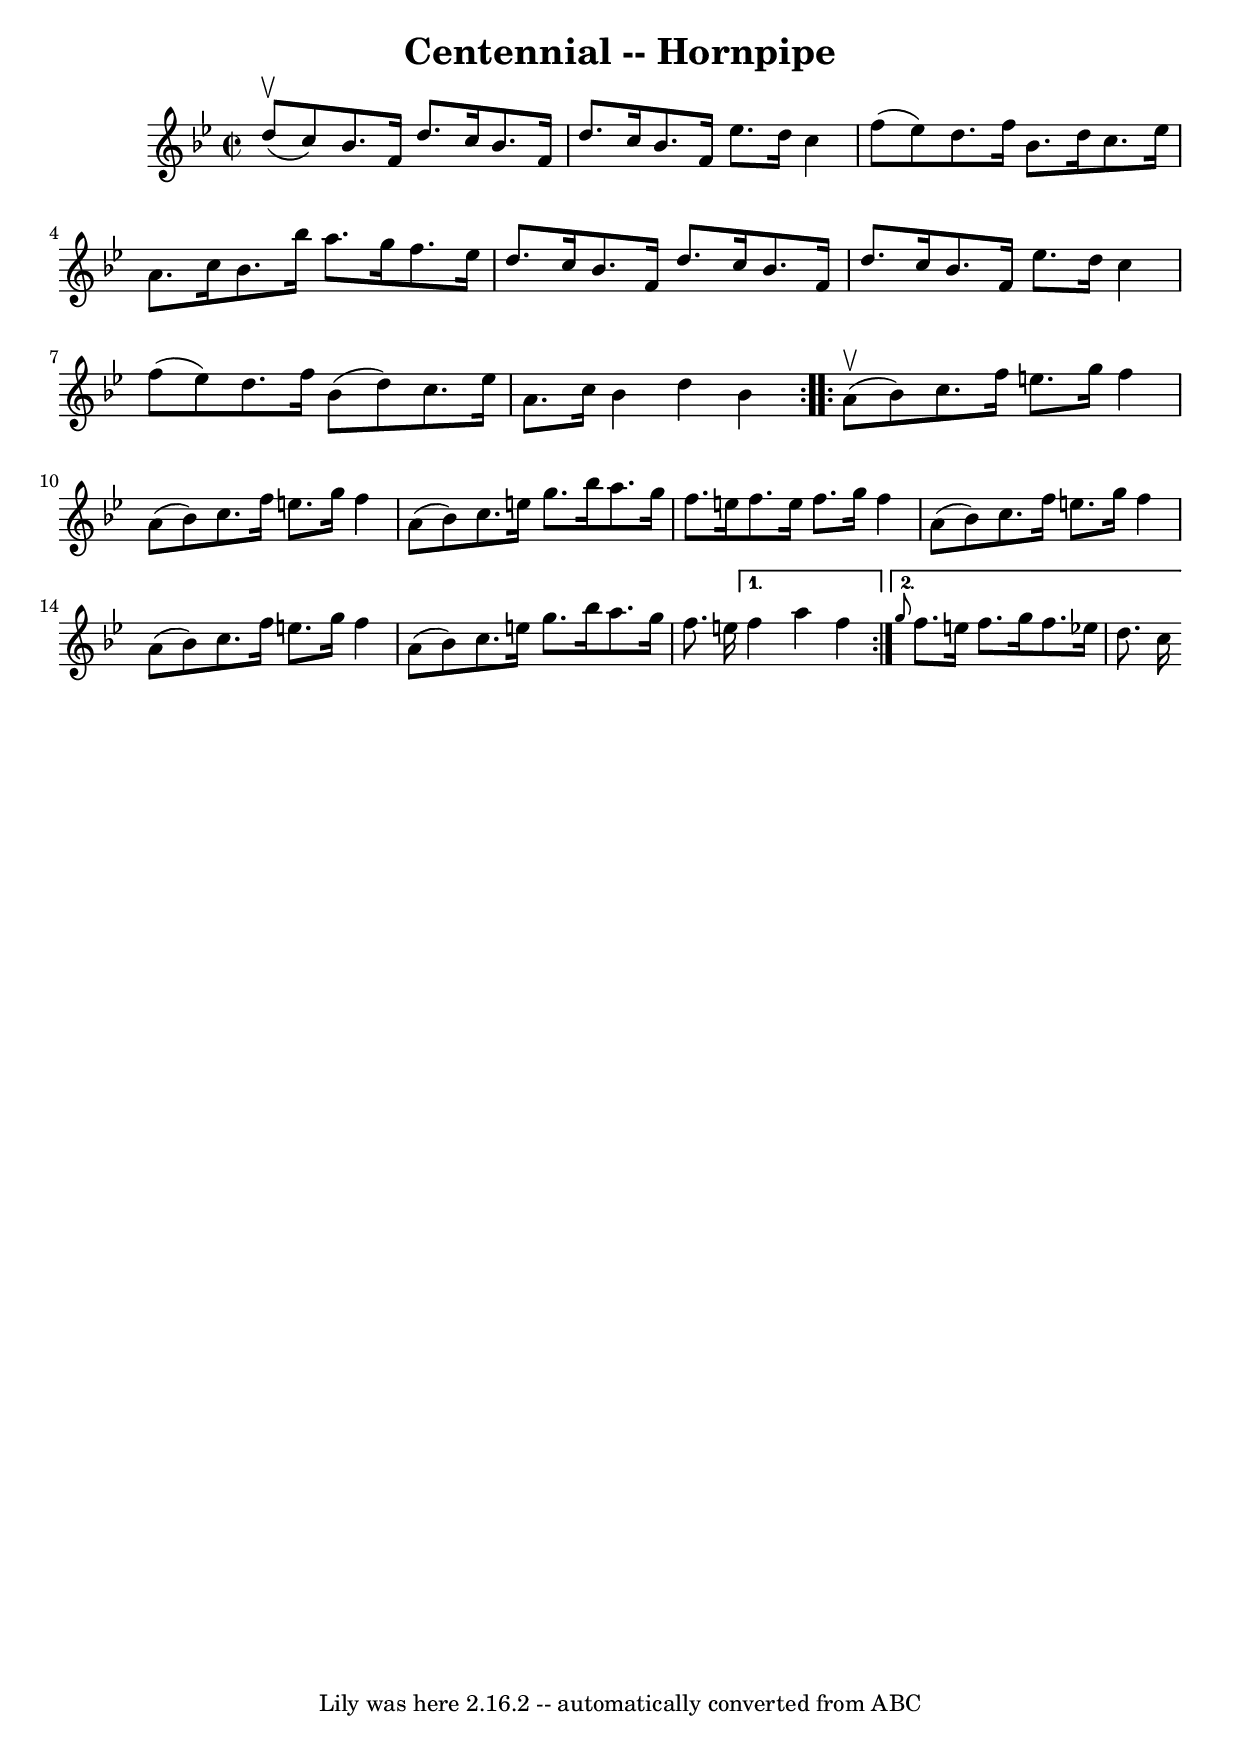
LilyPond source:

\version "2.16.2"
\include "Mammoth.ily"
\header {
  %% book = "Cole's 1000 Fiddle Tunes"
  crossRefNumber = "1"
  footnotes = ""
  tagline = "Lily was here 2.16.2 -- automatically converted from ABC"
  title = "Centennial -- Hornpipe"

}
voicedefault =  {



  \repeat volta 2 {

    \override Staff.TimeSignature #'style = #'C
    \time 2/2      \key bes \major d''8 (^\upbow c''8)  |
    bes'8.         f'16 d''8. c''16 bes'8. f'16 d''8. c''16   |
    bes'8.        f'16 ees''8. d''16 c''4 f''8 (ees''8)  |
    d''8.         f''16 bes'8. d''16 c''8. ees''16 a'8. c''16   |
         bes'8. bes''16 a''8. g''16 f''8. ees''16 d''8. c''16    |
    bes'8. f'16 d''8. c''16 bes'8. f'16 d''8.         c''16   |
    bes'8. f'16 ees''8. d''16 c''4 f''8 (ees''8 ) |
    d''8. f''16 bes'8 (d''8) c''8. ees''16         a'8. c''16   |
    bes'4 d''4 bes'4  
  }     
  \repeat volta 2 {
         a'8 (^\upbow bes'8)  |
    c''8. f''16 e''8. g''16 f''4         a'8 (bes'8)  |
    c''8. f''16 e''8. g''16 f''4 a'8 (     bes'8)  |
    c''8. e''16 g''8. bes''16 a''8. g''16         f''8. e''16   |
    f''8. e''16 f''8. g''16 f''4 a'8 (     bes'8) |  |
    c''8. f''16 e''8. g''16 f''4         a'8 (bes'8)  |
    c''8. f''16 e''8. g''16 f''4 a'8 (     bes'8)  |
    c''8. e''16 g''8. bes''16 a''8. g''16    
    f''8. e''!16  
  } \alternative{{ f''4 a''4 f''4  
		 } { \grace { g''8  

			    } f''8. e''16 f''8. g''16 f''8. ees''!16 d''8. c''16   		     \bar " |."   
		   }
	       }

}

\score{
  <<

    \context Staff="default"
    {
      \voicedefault 
      
    }

  >>
  \layout {
    
  }
  \midi {
  }

}
